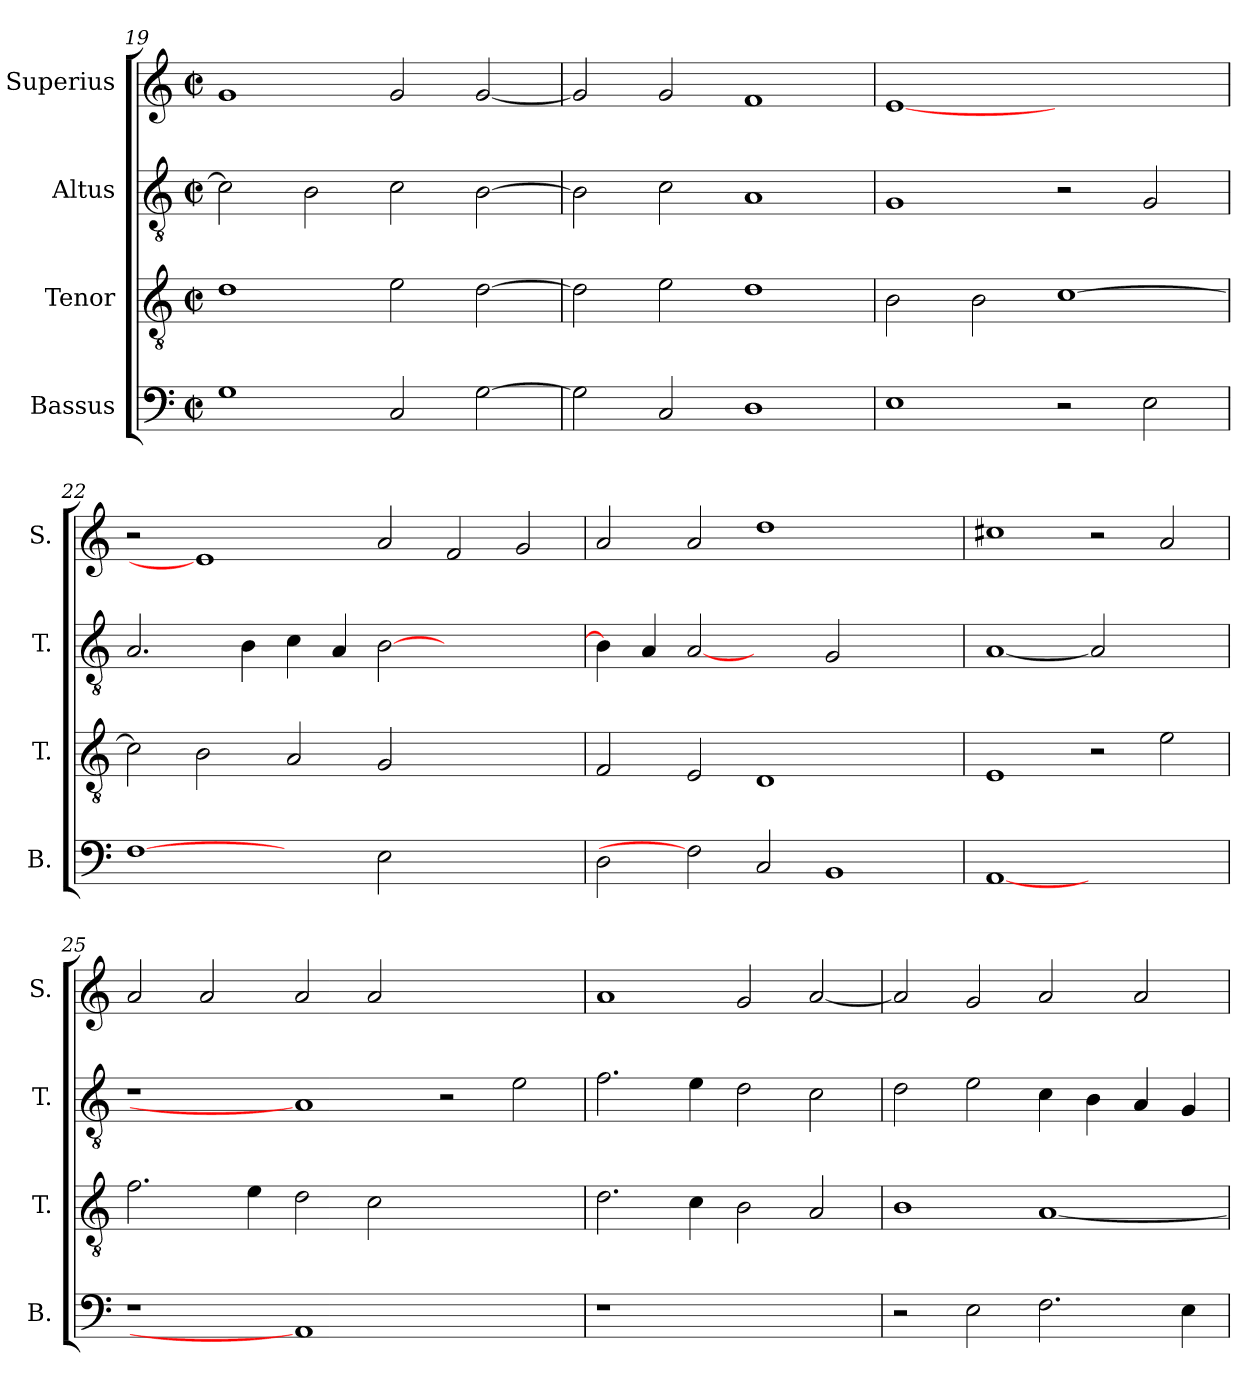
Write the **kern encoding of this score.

**kern	**kern	**kern	**kern
*part4	*part3	*part2	*part1
*staff4	*staff3	*staff2	*staff1
*I"Bassus	*I"Tenor	*I"Altus	*I"Superius
*I'B.	*I'T.	*I'T.	*I'S.
*clefF4	*clefGv2	*clefGv2	*clefG2
*	*ITrd7c12	*ITrd7c12	*
*k[]	*k[]	*k[]	*k[]
*C:	*C:	*C:	*C:
*M2/2	*M2/2	*M2/2	*M2/2
*met(c|)	*met(c|)	*met(c|)	*met(c|)
=19	=19	=19	=19
1Gi	1Di	2Ci\]	1gi
.	.	2BBi\	.
2Ci/	2Ei\	2Ci\	2gi/
[>2Gi\	[>2Di\	[>2BBi\	[<2gi/
=20	=20	=20	=20
2Gi\]	2Di\]	2BBi\]	2gi/]
2Ci/	2Ei\	2Ci\	2gi/
1Di	1Di	1AAi	1fi
=21	=21	=21	=21
1Ei	2BBi\	1GGi	[1ei
.	2BBi\	.	.
2r	[>1Ci	2r	1ryy
2Ei\	.	2GGi/	.
!!LO:PB:g=z
=22	=22	=22	=22
[1Fi	2Ci\]	2.AAi/	2r
.	2BBi\	.	1ei]
.	.	4BBi\	.
2ryy	2AAi/	4Ci\	.
.	.	4AAi/	.
2Ei\	2GGi/	[>2BBi\	2ai/
1ryy	1ryy	1ryy	2fi/
.	.	.	2gi/
=23	=23	=23	=23
2Di\	2FFi/	4BBi\]	2ai/
.	.	4AAi/	.
2Fi]	2EEi/	[2AAi	2ai/
2Ci/	1DDi	2ryy	1ddi
1BBi	.	2GGi/	.
.	2ryy	2ryy	2ryy
=24	=24	=24	=24
[1AAi	1EEi	[1AAi	1cc#Xi
1ryy	2r	2AAi]	2r
.	2Ei\	2ryy	2ai/
=25	=25	=25	=25
!LO:N:vis=1	!	!	!
1r	2.Fi\	1r	2ai/
.	.	.	2ai/
.	4Ei\	.	.
1AAi]	2Di\	1AAi]	2ai/
.	2Ci\	.	2ai/
1ryy	1ryy	2r	1ryy
.	.	2Ei\	.
!!LO:LB:g=z
=26	=26	=26	=26
!LO:N:vis=1	!	!	!
1r	2.Di\	2.Fi\	1ai
.	4Ci\	4Ei\	.
1ryy	2BBi\	2Di\	2gi/
.	2AAi/	2Ci\	[<2ai/
=27	=27	=27	=27
2r	1BBi	2Di\	2ai/]
2Ei\	.	2Ei\	2gi/
2.Fi\	[<1AAi	4Ci\	2ai/
.	.	4BBi\	.
.	.	4AAi/	2ai/
4Ei\	.	4GGi/	.
=	=	=	=
*-	*-	*-	*-
